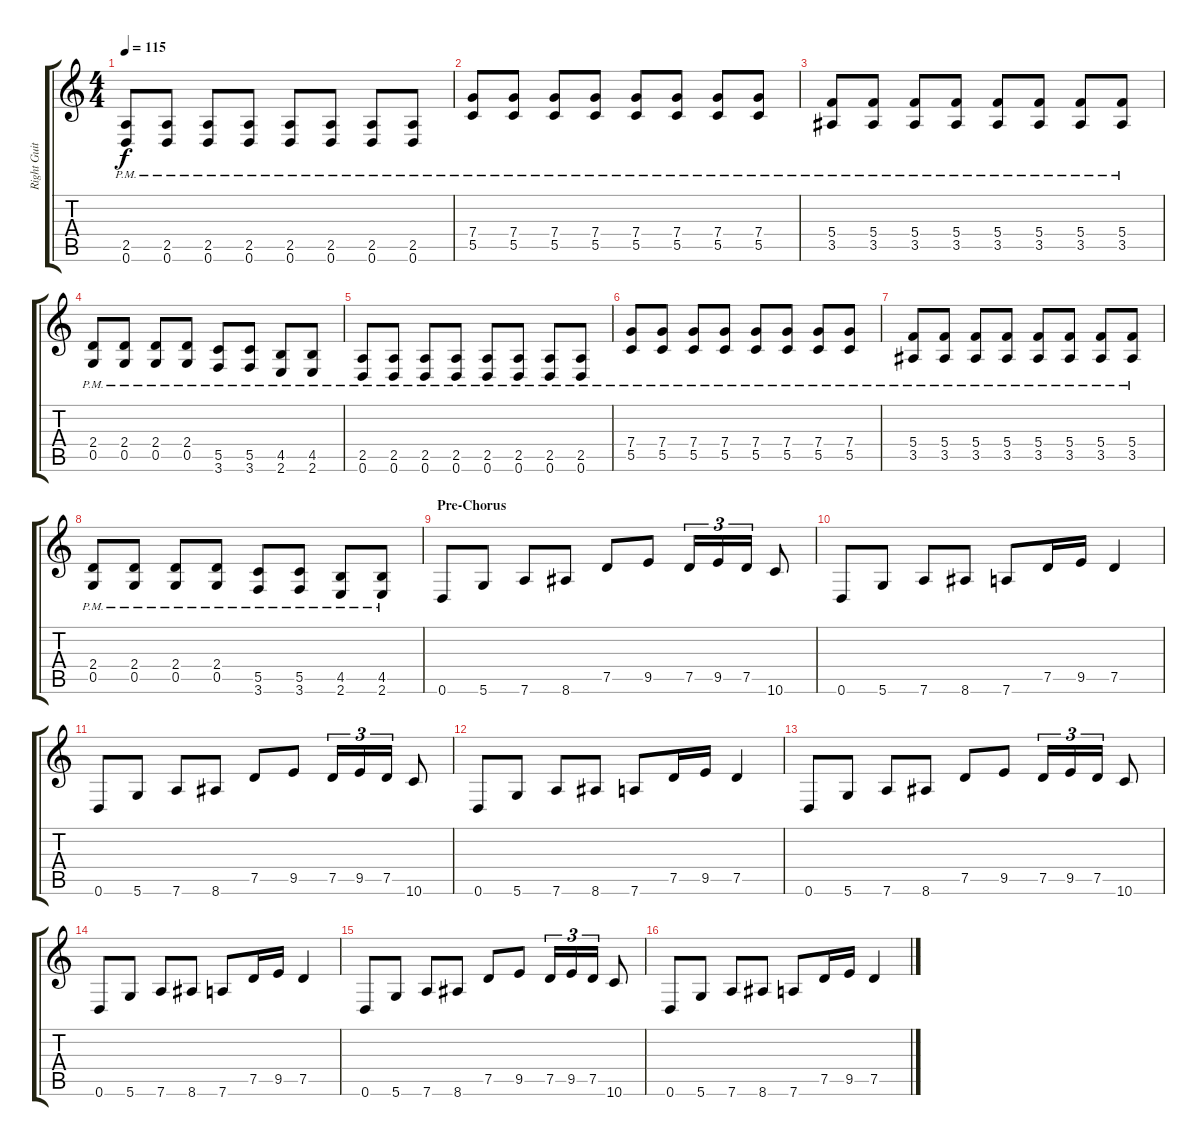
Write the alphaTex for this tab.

\track ("Right Guitar" "Right Guit") {instrument distortionguitar}
\staff {score tabs}
\tuning (D4 A3 F3 C3 G2 D2) {hide}
\ts (4 4)
\tempo 115
\clef g2
\ks c
(2.5{pm} 0.6{pm}).8{dy f} (2.5{pm} 0.6{pm}).8 (2.5{pm} 0.6{pm}).8 (2.5{pm} 0.6{pm}).8 (2.5{pm} 0.6{pm}).8 (2.5{pm} 0.6{pm}).8 (2.5{pm} 0.6{pm}).8 (2.5{pm} 0.6{pm}).8 |
(7.4{pm} 5.5{pm}).8 (7.4{pm} 5.5{pm}).8 (7.4{pm} 5.5{pm}).8 (7.4{pm} 5.5{pm}).8 (7.4{pm} 5.5{pm}).8 (7.4{pm} 5.5{pm}).8 (7.4{pm} 5.5{pm}).8 (7.4{pm} 5.5{pm}).8 |
(5.4{pm} 3.5{pm}).8 (5.4{pm} 3.5{pm}).8 (5.4{pm} 3.5{pm}).8 (5.4{pm} 3.5{pm}).8 (5.4{pm} 3.5{pm}).8 (5.4{pm} 3.5{pm}).8 (5.4{pm} 3.5{pm}).8 (5.4{pm} 3.5{pm}).8 |
(2.4{pm} 0.5{pm}).8 (2.4{pm} 0.5{pm}).8 (2.4{pm} 0.5{pm}).8 (2.4{pm} 0.5{pm}).8 (5.5{pm} 3.6{pm}).8 (5.5{pm} 3.6{pm}).8 (4.5{pm} 2.6{pm}).8 (4.5{pm} 2.6{pm}).8 |
(2.5{pm} 0.6{pm}).8 (2.5{pm} 0.6{pm}).8 (2.5{pm} 0.6{pm}).8 (2.5{pm} 0.6{pm}).8 (2.5{pm} 0.6{pm}).8 (2.5{pm} 0.6{pm}).8 (2.5{pm} 0.6{pm}).8 (2.5{pm} 0.6{pm}).8 |
(7.4{pm} 5.5{pm}).8 (7.4{pm} 5.5{pm}).8 (7.4{pm} 5.5{pm}).8 (7.4{pm} 5.5{pm}).8 (7.4{pm} 5.5{pm}).8 (7.4{pm} 5.5{pm}).8 (7.4{pm} 5.5{pm}).8 (7.4{pm} 5.5{pm}).8 |
(5.4{pm} 3.5{pm}).8 (5.4{pm} 3.5{pm}).8 (5.4{pm} 3.5{pm}).8 (5.4{pm} 3.5{pm}).8 (5.4{pm} 3.5{pm}).8 (5.4{pm} 3.5{pm}).8 (5.4{pm} 3.5{pm}).8 (5.4{pm} 3.5{pm}).8 |
(2.4{pm} 0.5{pm}).8 (2.4{pm} 0.5{pm}).8 (2.4{pm} 0.5{pm}).8 (2.4{pm} 0.5{pm}).8 (5.5{pm} 3.6{pm}).8 (5.5{pm} 3.6{pm}).8 (4.5{pm} 2.6{pm}).8 (4.5{pm} 2.6{pm}).8 |
\section ("" "Pre-Chorus")
0.6.8 5.6.8 7.6.8 8.6.8 7.5.8 9.5.8 7.5.16{tu (3 2)} 9.5.16{tu (3 2)} 7.5.16{tu (3 2)} 10.6.8 |
0.6.8 5.6.8 7.6.8 8.6.8 7.6.8 7.5.16 9.5.16 7.5.4 |
0.6.8 5.6.8 7.6.8 8.6.8 7.5.8 9.5.8 7.5.16{tu (3 2)} 9.5.16{tu (3 2)} 7.5.16{tu (3 2)} 10.6.8 |
0.6.8 5.6.8 7.6.8 8.6.8 7.6.8 7.5.16 9.5.16 7.5.4 |
0.6.8 5.6.8 7.6.8 8.6.8 7.5.8 9.5.8 7.5.16{tu (3 2)} 9.5.16{tu (3 2)} 7.5.16{tu (3 2)} 10.6.8 |
0.6.8 5.6.8 7.6.8 8.6.8 7.6.8 7.5.16 9.5.16 7.5.4 |
0.6.8 5.6.8 7.6.8 8.6.8 7.5.8 9.5.8 7.5.16{tu (3 2)} 9.5.16{tu (3 2)} 7.5.16{tu (3 2)} 10.6.8 |
0.6.8 5.6.8 7.6.8 8.6.8 7.6.8 7.5.16 9.5.16 7.5.4
